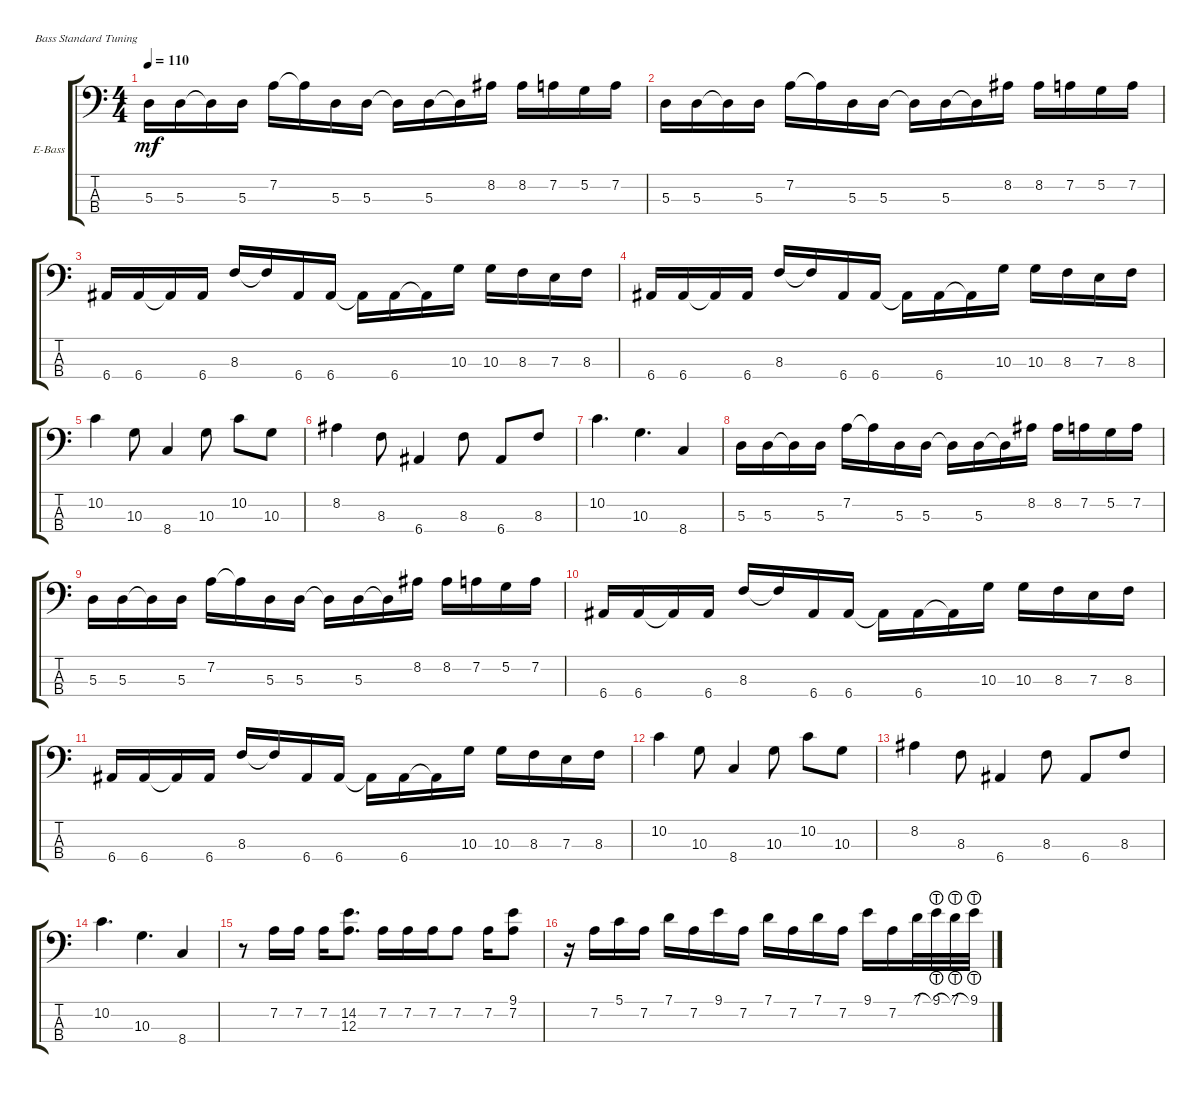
\defaultSystemsLayout 4
\bracketExtendMode groupsimilarinstruments
\firstSystemTrackNameOrientation horizontal
\otherSystemsTrackNameOrientation horizontal
\track ("Electric Bass" "E-Bass") {instrument electricbassfinger}
\staff {score tabs}
\tuning (G2 D2 A1 E1)
\ts (4 4)
\tempo 110
\clef f4
\ks c
5.3.16{dy mf} 5.3.16 5.3{t}.16 5.3.16 7.2.16 7.2{t}.16 5.3.16 5.3.16 5.3{t}.16 5.3.16 5.3{t}.16 8.2.16 8.2.16 7.2.16 5.2.16 7.2.16 |
5.3.16 5.3.16 5.3{t}.16 5.3.16 7.2.16 7.2{t}.16 5.3.16 5.3.16 5.3{t}.16 5.3.16 5.3{t}.16 8.2.16 8.2.16 7.2.16 5.2.16 7.2.16 |
6.4.16 6.4.16 6.4{t}.16 6.4.16 8.3.16 8.3{t}.16 6.4.16 6.4.16 6.4{t}.16 6.4.16 6.4{t}.16 10.3.16 10.3.16 8.3.16 7.3.16 8.3.16 |
6.4.16 6.4.16 6.4{t}.16 6.4.16 8.3.16 8.3{t}.16 6.4.16 6.4.16 6.4{t}.16 6.4.16 6.4{t}.16 10.3.16 10.3.16 8.3.16 7.3.16 8.3.16 |
10.2.4 10.3.8 8.4.4 10.3.8 10.2.8 10.3.8 |
8.2.4 8.3.8 6.4.4 8.3.8 6.4.8 8.3.8 |
10.2.4{d} 10.3.4{d} 8.4.4 |
5.3.16 5.3.16 5.3{t}.16 5.3.16 7.2.16 7.2{t}.16 5.3.16 5.3.16 5.3{t}.16 5.3.16 5.3{t}.16 8.2.16 8.2.16 7.2.16 5.2.16 7.2.16 |
5.3.16 5.3.16 5.3{t}.16 5.3.16 7.2.16 7.2{t}.16 5.3.16 5.3.16 5.3{t}.16 5.3.16 5.3{t}.16 8.2.16 8.2.16 7.2.16 5.2.16 7.2.16 |
6.4.16 6.4.16 6.4{t}.16 6.4.16 8.3.16 8.3{t}.16 6.4.16 6.4.16 6.4{t}.16 6.4.16 6.4{t}.16 10.3.16 10.3.16 8.3.16 7.3.16 8.3.16 |
6.4.16 6.4.16 6.4{t}.16 6.4.16 8.3.16 8.3{t}.16 6.4.16 6.4.16 6.4{t}.16 6.4.16 6.4{t}.16 10.3.16 10.3.16 8.3.16 7.3.16 8.3.16 |
10.2.4 10.3.8 8.4.4 10.3.8 10.2.8 10.3.8 |
8.2.4 8.3.8 6.4.4 8.3.8 6.4.8 8.3.8 |
10.2.4{d} 10.3.4{d} 8.4.4 |
r.8 7.2.16 7.2.16 7.2.16 (14.2 12.3).8{d} 7.2.16 7.2.16 7.2.16 7.2.8 7.2.16 (9.1 7.2).8 |
r.16 7.2.16 5.1.16 7.2.16 7.1.16 7.2.16 9.1.16 7.2.16 7.1.16 7.2.16 7.1.16 7.2.16 9.1.16 7.2.16 7.1.32 9.1{lht}.32 7.1{lht}.32 9.1{lht}.32
